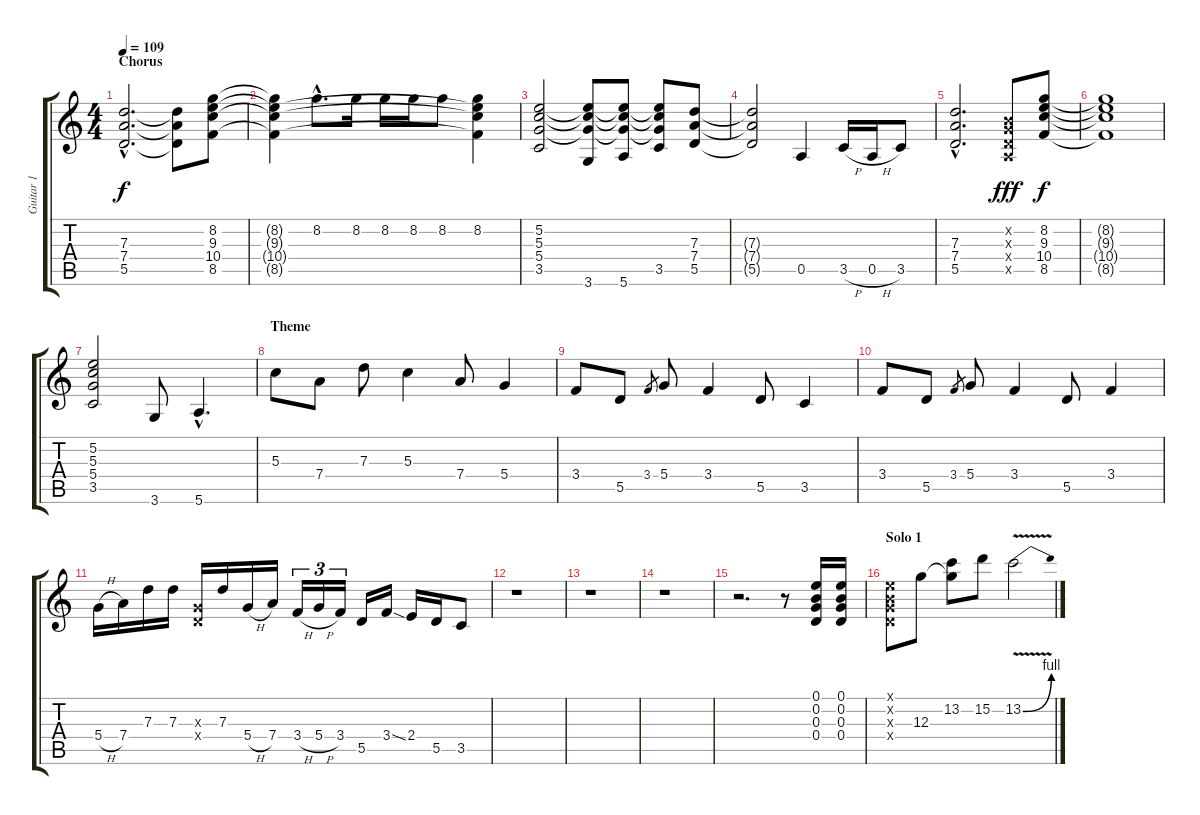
\track ("Guitar 1" "Guitar 1") {instrument electricguitarjazz}
\staff {score tabs}
\tuning (E4 B3 G3 D3 A2 E2) {hide}
\ts (4 4)
\section ("" "Chorus")
\tempo 109
\clef g2
\ks c
(7.3{hac} 7.4{hac} 5.5{hac}).2{d dy f} (7.3{t} 7.4{t} 5.5{t}).8 (8.2 9.3 10.4 8.5).8 |
(8.2{t} 9.3{t} 10.4{t} 8.5{t}).4 8.2{hac}.8{d} 8.2.16 8.2.16 8.2.16 8.2.8 (8.2 9.3{t} 10.4{t} 8.5{t}).4 |
(5.2 5.3 5.4 3.5).2 (5.2{t} 5.3{t} 5.4{t} 3.6).8 (5.2{t} 5.3{t} 5.4{t} 5.6).8 (5.2{t} 5.3{t} 5.4{t} 3.5).8 (7.3 7.4 5.5).8 |
(7.3{t} 7.4{t} 5.5{t}).2 0.5.4 3.5{h}.16 0.5{h}.16 3.5.8 |
(7.3{hac} 7.4{hac} 5.5{hac}).2{d} (0.2{x} 0.3{x} 0.4{x} 0.5{x}).8{dy fff} (8.2 9.3 10.4 8.5).8{dy f} |
(8.2{t} 9.3{t} 10.4{t} 8.5{t}).1 |
(5.2 5.3 5.4 3.5).2 3.6.8 5.6{hac}.4{d} |
\section ("" "Theme")
5.3.8 7.4.8 7.3.8 5.3.4 7.4.8 5.4.4 |
3.4.8 5.5.8 3.4.8{gr} 5.4.8 3.4.4 5.5.8 3.5.4 |
3.4.8 5.5.8 3.4.8{gr} 5.4.8 3.4.4 5.5.8 3.4.4 |
5.4{h}.16 7.4.16 7.3.16 7.3.16 (0.3{x} 0.4{x}).16 7.3.16 5.4{h}.16 7.4.16 3.4{h}.16{tu (3 2)} 5.4{h}.16{tu (3 2)} 3.4.16{tu (3 2)} 5.5.16 3.4{ss}.16 2.4.16 5.5.16 3.5.8 |
r.1 |
r.1 |
r.1 |
r.2{d} r.8 (0.1 0.2 0.3 0.4).16 (0.1 0.2 0.3 0.4).16 |
\section ("" "Solo 1")
(0.1{x} 0.2{x} 0.3{x} 0.4{x}).8 12.3.8 (13.2 12.3{t}).8 15.2.8 13.2{be (bend 0 0 60 4) v}.2
